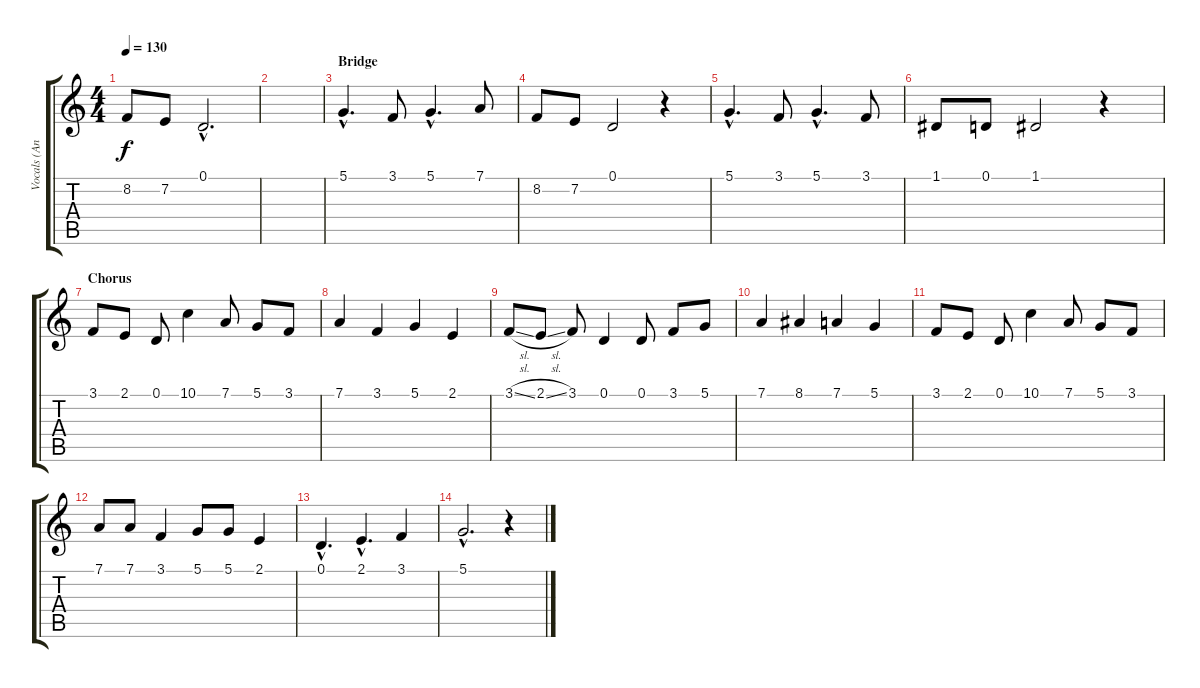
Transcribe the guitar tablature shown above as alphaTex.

\track ("Vocals (Anette)" "Vocals (An") {instrument synthvoice}
\staff {score tabs}
\tuning (D4 A3 F3 C3 G2 D2) {hide}
\ts (4 4)
\tempo 130
\clef g2
\ks c
8.2.8{dy f} 7.2.8 0.1{hac}.2{d} |
|
\section ("" "Bridge")
5.1{hac}.4{d} 3.1.8 5.1{hac}.4{d} 7.1.8 |
8.2.8 7.2.8 0.1.2 r.4 |
5.1{hac}.4{d} 3.1.8 5.1{hac}.4{d} 3.1.8 |
1.1.8 0.1.8 1.1.2 r.4 |
\section ("" "Chorus")
3.1.8 2.1.8 0.1.8 10.1.4 7.1.8 5.1.8 3.1.8 |
7.1.4 3.1.4 5.1.4 2.1.4 |
3.1{sl}.8 2.1{sl}.8 3.1.8 0.1.4 0.1.8 3.1.8 5.1.8 |
7.1.4 8.1.4 7.1.4 5.1.4 |
3.1.8 2.1.8 0.1.8 10.1.4 7.1.8 5.1.8 3.1.8 |
7.1.8 7.1.8 3.1.4 5.1.8 5.1.8 2.1.4 |
0.1{hac}.4{d} 2.1{hac}.4{d} 3.1.4 |
5.1{hac}.2{d} r.4
